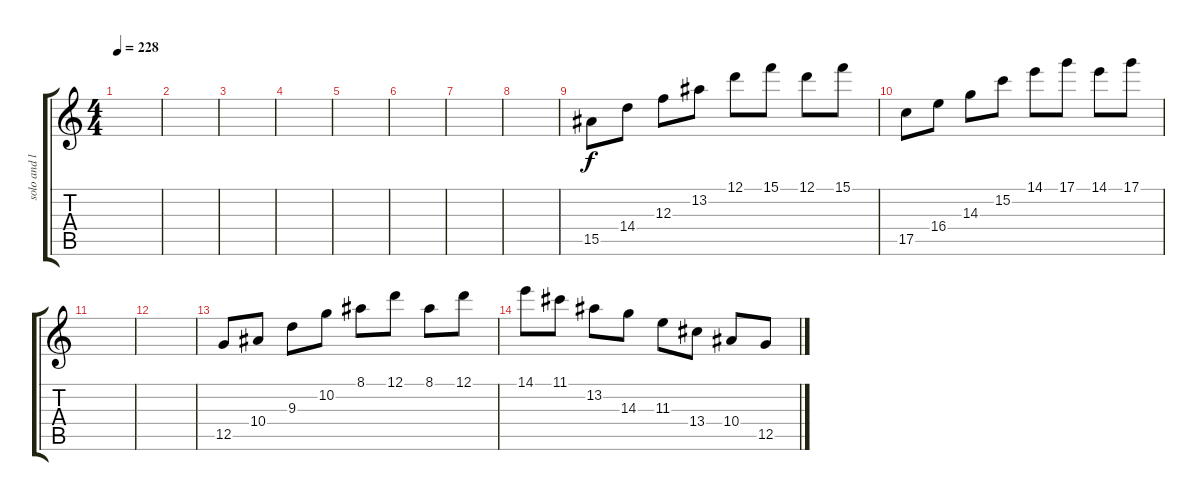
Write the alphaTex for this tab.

\track ("solo and licks" "solo and l") {instrument overdrivenguitar}
\staff {score tabs}
\tuning (D4 A3 F3 C3 G2 D2) {hide}
\ts (4 4)
\tempo 228
\clef g2
\ks c
|
|
|
|
|
|
|
|
15.5.8 14.4.8 12.3.8 13.2.8 12.1.8 15.1.8 12.1.8 15.1.8 |
17.5.8 16.4.8 14.3.8 15.2.8 14.1.8 17.1.8 14.1.8 17.1.8 |
|
|
12.5.8 10.4.8 9.3.8 10.2.8 8.1.8 12.1.8 8.1.8 12.1.8 |
14.1.8 11.1.8 13.2.8 14.3.8 11.3.8 13.4.8 10.4.8 12.5.8
